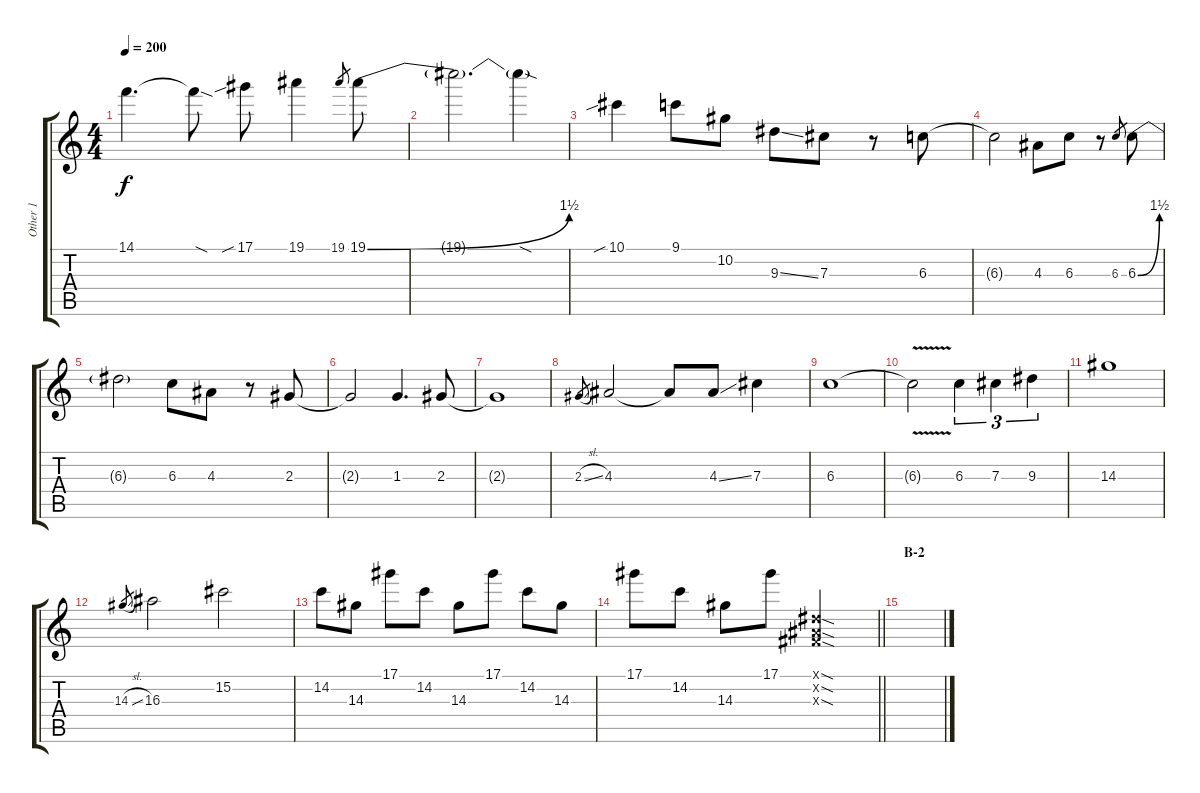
\track ("Other 1" "Other 1") {instrument distortionguitar}
\staff {score tabs}
\tuning (Eb4 Bb3 Gb3 Db3 Ab2 Eb2) {hide}
\ts (4 4)
\tempo 200
\clef g2
\ks c
14.1{t}.4{d dy f} 14.1{sod t}.8 17.1{sib}.8 19.1.4 19.1.8{gr} 19.1{be (bend 0 0 60 6)}.8 |
19.1{t}.2{d} 19.1{sod t}.4 |
10.1{sib}.4 9.1.8 10.2.8 9.3{ss}.8 7.3.8 r.8 6.3.8 |
6.3{t}.2 4.3.8 6.3.8 r.8 6.3.8{gr} 6.3{be (bend 0 0 60 6)}.8 |
6.3{t}.2 6.3.8 4.3.8 r.8 2.3.8 |
2.3{t}.2 1.3.4{d} 2.3.8 |
2.3{t}.1 |
2.3{sl}.8{gr} 4.3.2 4.3{t}.8 4.3{ss}.8 7.3.4 |
6.3.1 |
6.3{v t}.2 6.3.4{tu (3 2)} 7.3.4{tu (3 2)} 9.3.4{tu (3 2)} |
14.3.1 |
14.3{sl}.8{gr} 16.3.2 15.2.2 |
14.2.8 14.3.8 17.1.8 14.2.8 14.3.8 17.1.8 14.2.8 14.3.8 |
\barLineRight lightlight
17.1.8 14.2.8 14.3.8 17.1.8 (0.1{sod x} 0.2{sod x} 0.3{sod x}).2 |
\section ("" "B-2")
